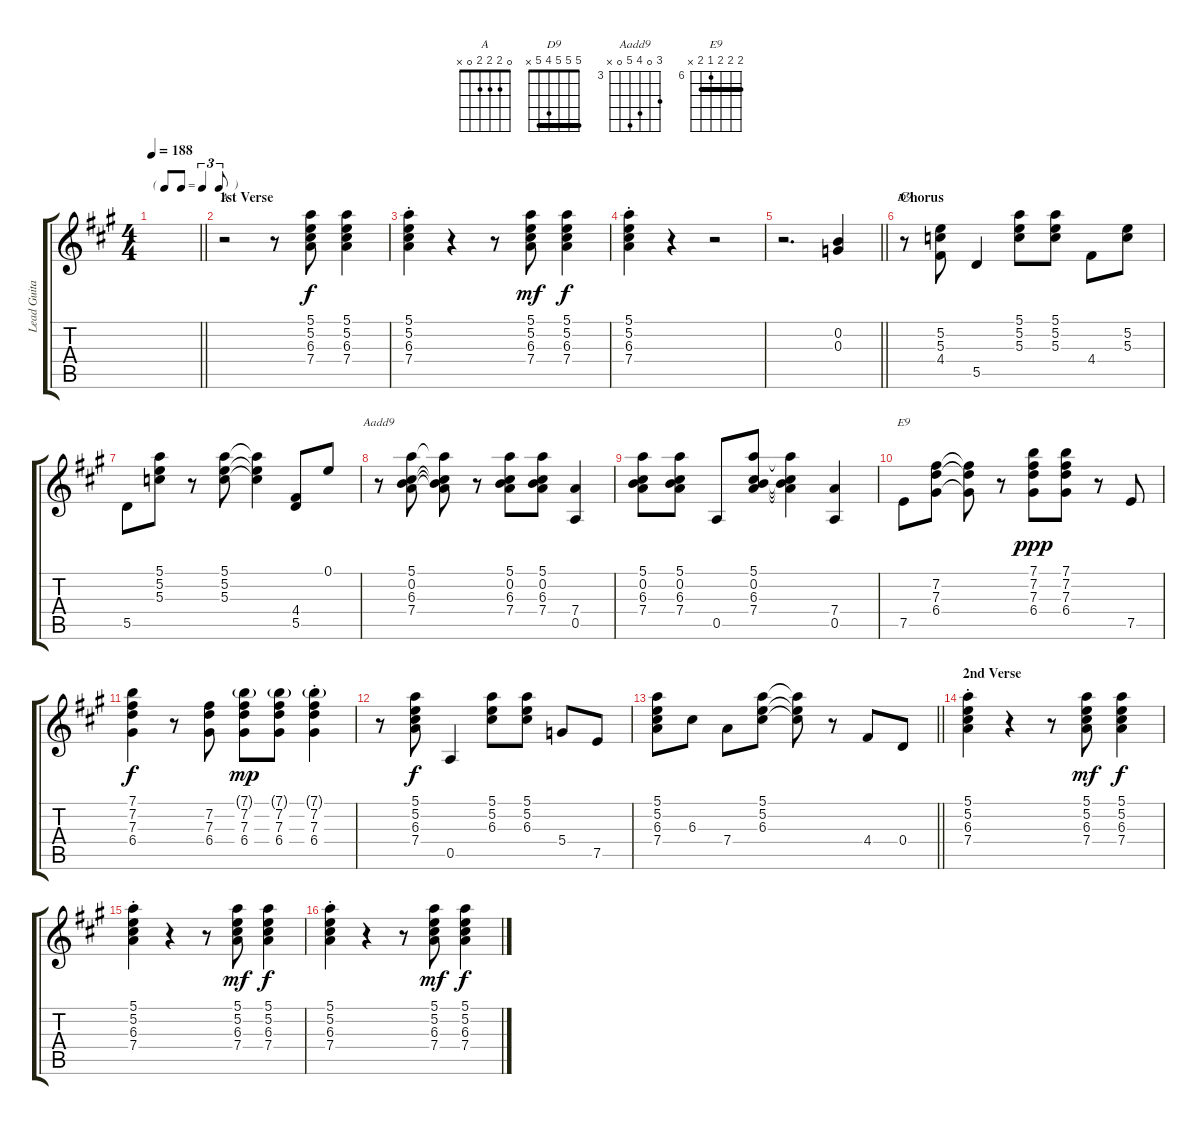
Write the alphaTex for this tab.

\track ("Lead Guitar" "Lead Guita") {instrument electricguitarjazz}
\staff {score tabs}
\tuning (E4 B3 G3 D3 A2 E2) {hide}
\chord ("A" 0 2 2 2 0 x)
\chord ("D9" 5 5 5 4 5 x) {barre 5}
\chord ("Aadd9" 5 0 6 7 0 x) {firstfret 3}
\chord ("E9" 7 7 7 6 7 x) {firstfret 6 barre 7}
\ts (4 4)
\tf triplet8th
\tempo 188
\clef g2
\barLineRight lightlight
\ks a
|
\section ("" "1st Verse")
r.2{ch "A"} r.8 (5.1 5.2 6.3 7.4).8 (5.1 5.2 6.3 7.4).4{dy f} |
(5.1{st} 5.2{st} 6.3{st} 7.4{st}).4 r.4 r.8 (5.1 5.2 6.3 7.4).8{dy mf} (5.1 5.2 6.3 7.4).4{dy f} |
(5.1{st} 5.2{st} 6.3{st} 7.4{st}).4 r.4 r.2 |
\barLineRight lightlight
r.2{d} (0.2 0.3).4 |
\section ("" "Chorus")
r.8{ch "D9"} (5.2 5.3 4.4).8 5.5.4 (5.1 5.2 5.3).8 (5.1 5.2 5.3).8 4.4.8 (5.2 5.3).8 |
5.5.8 (5.1 5.2 5.3).8 r.8 (5.1 5.2 5.3).8 (5.1{t} 5.2{t} 5.3{t}).4 (4.4 5.5).8 0.1.8 |
r.8{ch "Aadd9"} (5.1 0.2 6.3 7.4).8 (5.1{t} 0.2{t} 6.3{t} 7.4{t}).8 r.8 (5.1 0.2 6.3 7.4).8 (5.1 0.2 6.3 7.4).8 (7.4 0.5).4 |
(5.1 0.2 6.3 7.4).8 (5.1 0.2 6.3 7.4).8 0.5.8 (5.1 0.2 6.3 7.4).8 (5.1{t} 0.2{t} 6.3{t} 7.4{t}).4 (7.4 0.5).4 |
7.5.8{ch "E9"} (7.2 7.3 6.4).8 (7.2{t} 7.3{t} 6.4{t}).8 r.8 (7.1 7.2 7.3 6.4).8{dy ppp} (7.1 7.2 7.3 6.4).8 r.8 7.5.8 |
(7.1 7.2 7.3 6.4).4{dy f} r.8 (7.2 7.3 6.4).8 (7.1{g} 7.2 7.3 6.4).8{dy mp} (7.1{g} 7.2 7.3 6.4).8 (7.1{g st} 7.2{st} 7.3{st} 6.4{st}).4 |
r.8 (5.1 5.2 6.3 7.4).8{dy f} 0.5.4 (5.1 5.2 6.3).8 (5.1 5.2 6.3).8 5.4.8 7.5.8 |
\barLineRight lightlight
(5.1 5.2 6.3 7.4).8 6.3.8 7.4.8 (5.1 5.2 6.3).8 (5.1{t} 5.2{t} 6.3{t}).8 r.8 4.4.8 0.4.8 |
\section ("" "2nd Verse")
(5.1{st} 5.2{st} 6.3{st} 7.4{st}).4 r.4 r.8 (5.1 5.2 6.3 7.4).8{dy mf} (5.1 5.2 6.3 7.4).4{dy f} |
(5.1{st} 5.2{st} 6.3{st} 7.4{st}).4 r.4 r.8 (5.1 5.2 6.3 7.4).8{dy mf} (5.1 5.2 6.3 7.4).4{dy f} |
(5.1{st} 5.2{st} 6.3{st} 7.4{st}).4 r.4 r.8 (5.1 5.2 6.3 7.4).8{dy mf} (5.1 5.2 6.3 7.4).4{dy f}
